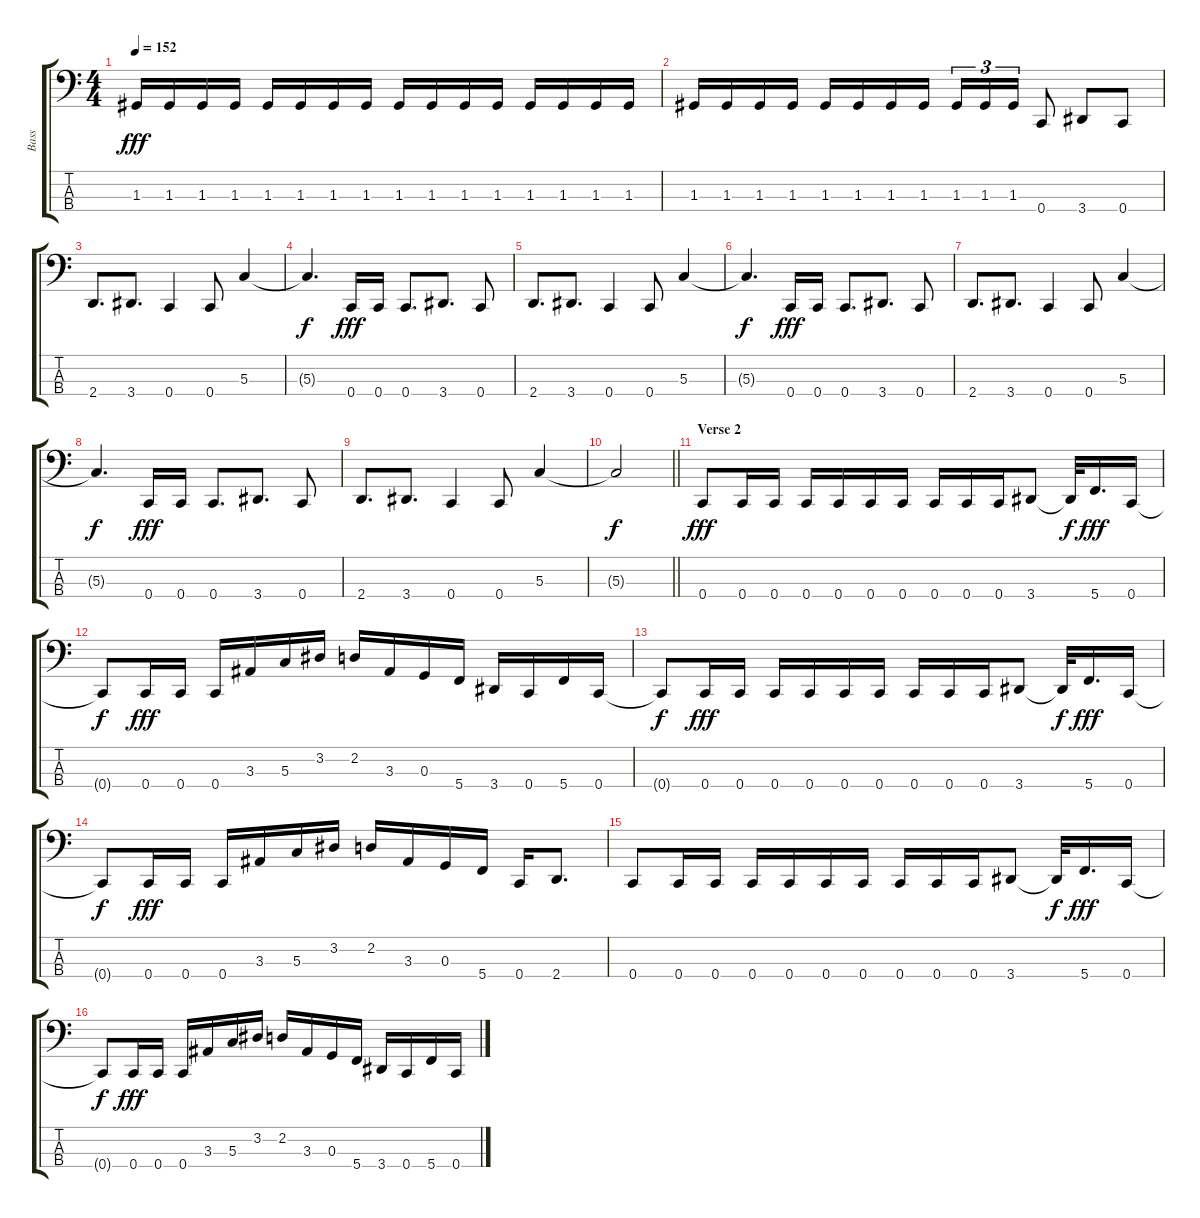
\track ("Bass" "Bass") {instrument electricbassfinger}
\staff {score tabs}
\tuning (F2 C2 G1 C1) {hide}
\ts (4 4)
\tempo 152
\clef f4
\ks c
1.3.16{dy fff} 1.3.16 1.3.16 1.3.16 1.3.16 1.3.16 1.3.16 1.3.16 1.3.16 1.3.16 1.3.16 1.3.16 1.3.16 1.3.16 1.3.16 1.3.16 |
1.3.16 1.3.16 1.3.16 1.3.16 1.3.16 1.3.16 1.3.16 1.3.16 1.3.16{tu (3 2)} 1.3.16{tu (3 2)} 1.3.16{tu (3 2)} 0.4.8 3.4.8 0.4.8 |
2.4.8{d} 3.4.8{d} 0.4.4 0.4.8 5.3.4 |
5.3{t}.4{d dy f} 0.4.16{dy fff} 0.4.16 0.4.8{d} 3.4.8{d} 0.4.8 |
2.4.8{d} 3.4.8{d} 0.4.4 0.4.8 5.3.4 |
5.3{t}.4{d dy f} 0.4.16{dy fff} 0.4.16 0.4.8{d} 3.4.8{d} 0.4.8 |
2.4.8{d} 3.4.8{d} 0.4.4 0.4.8 5.3.4 |
5.3{t}.4{d dy f} 0.4.16{dy fff} 0.4.16 0.4.8{d} 3.4.8{d} 0.4.8 |
2.4.8{d} 3.4.8{d} 0.4.4 0.4.8 5.3.4 |
\barLineRight lightlight
5.3{t}.2{dy f} |
\section ("" "Verse 2")
0.4.8{dy fff} 0.4.16 0.4.16 0.4.16 0.4.16 0.4.16 0.4.16 0.4.16 0.4.16 0.4.16 3.4.8 3.4{t}.32{dy f} 5.4.16{d dy fff} 0.4.16 |
0.4{t}.8{dy f} 0.4.16{dy fff} 0.4.16 0.4.16 3.3.16 5.3.16 3.2.16 2.2.16 3.3.16 0.3.16 5.4.16 3.4.16 0.4.16 5.4.16 0.4.16 |
0.4{t}.8{dy f} 0.4.16{dy fff} 0.4.16 0.4.16 0.4.16 0.4.16 0.4.16 0.4.16 0.4.16 0.4.16 3.4.8 3.4{t}.32{dy f} 5.4.16{d dy fff} 0.4.16 |
0.4{t}.8{dy f} 0.4.16{dy fff} 0.4.16 0.4.16 3.3.16 5.3.16 3.2.16 2.2.16 3.3.16 0.3.16 5.4.16 0.4.16 2.4.8{d} |
0.4.8 0.4.16 0.4.16 0.4.16 0.4.16 0.4.16 0.4.16 0.4.16 0.4.16 0.4.16 3.4.8 3.4{t}.32{dy f} 5.4.16{d dy fff} 0.4.16 |
0.4{t}.8{dy f} 0.4.16{dy fff} 0.4.16 0.4.16 3.3.16 5.3.16 3.2.16 2.2.16 3.3.16 0.3.16 5.4.16 3.4.16 0.4.16 5.4.16 0.4.16
